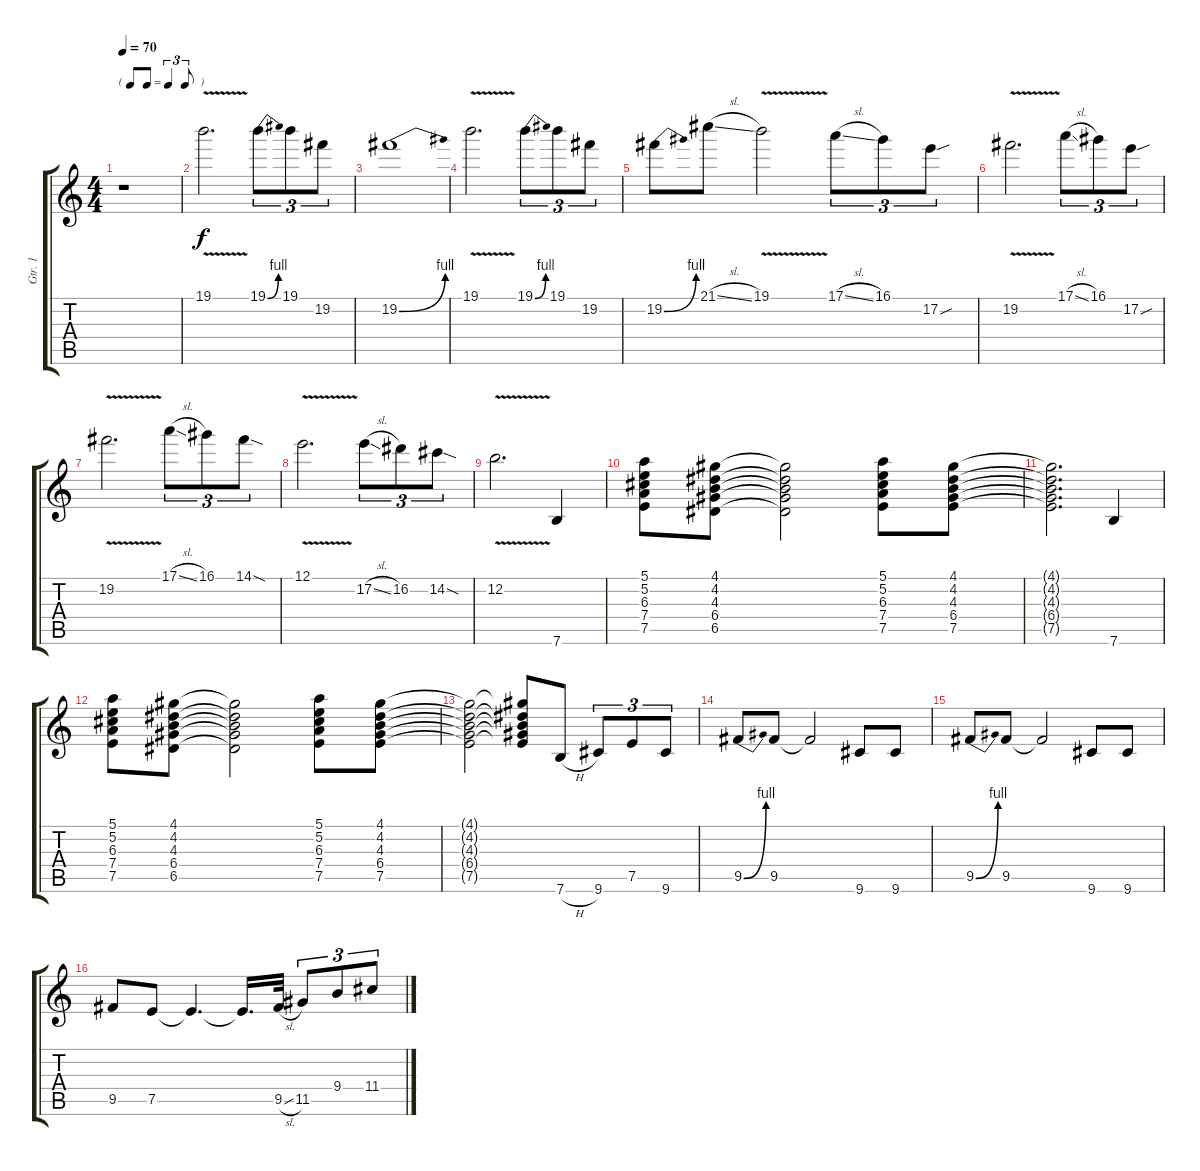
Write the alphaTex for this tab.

\track ("Gtr. 1" "Gtr. 1") {instrument acousticguitarsteel}
\staff {score tabs}
\tuning (E4 B3 G3 D3 A2 E2) {hide}
\ts (4 4)
\tf triplet8th
\tempo 70
\clef g2
\ks c
r.1{dy f} |
19.1{v}.2{d} 19.1{be (bend 0 0 60 4)}.8{tu (3 2)} 19.1.8{tu (3 2)} 19.2.8{tu (3 2)} |
19.2{be (bend 0 0 60 4)}.1 |
19.1{v}.2{d} 19.1{be (bend 0 0 60 4)}.8{tu (3 2)} 19.1.8{tu (3 2)} 19.2.8{tu (3 2)} |
19.2{be (bend 0 0 60 4)}.8 21.1{sl}.8 19.1{v}.2 17.1{sl}.8{tu (3 2)} 16.1.8{tu (3 2)} 17.2{sou}.8{tu (3 2)} |
19.2{v}.2{d} 17.1{sl}.8{tu (3 2)} 16.1.8{tu (3 2)} 17.2{sou}.8{tu (3 2)} |
19.2{v}.2{d} 17.1{sl}.8{tu (3 2)} 16.1.8{tu (3 2)} 14.1{sod}.8{tu (3 2)} |
12.1{v}.2{d} 17.2{sl}.8{tu (3 2)} 16.2.8{tu (3 2)} 14.2{sod}.8{tu (3 2)} |
12.2{v}.2{d} 7.6.4 |
(5.1 5.2 6.3 7.4 7.5).8 (4.1 4.2 4.3 6.4 6.5).8 (4.1{t} 4.2{t} 4.3{t} 6.4{t} 6.5{t}).2 (5.1 5.2 6.3 7.4 7.5).8 (4.1 4.2 4.3 6.4 7.5).8 |
(4.1{t} 4.2{t} 4.3{t} 6.4{t} 7.5{t}).2{d} 7.6.4 |
(5.1 5.2 6.3 7.4 7.5).8 (4.1 4.2 4.3 6.4 6.5).8 (4.1{t} 4.2{t} 4.3{t} 6.4{t} 6.5{t}).2 (5.1 5.2 6.3 7.4 7.5).8 (4.1 4.2 4.3 6.4 7.5).8 |
(4.1{t} 4.2{t} 4.3{t} 6.4{t} 7.5{t}).2 (4.1{t} 4.2{t} 4.3{t} 6.4{t} 7.5{t}).8 7.6{h}.8 9.6.8{tu (3 2)} 7.5.8{tu (3 2)} 9.6.8{tu (3 2)} |
9.5{be (bend 0 0 60 4)}.8 9.5.8 9.5{t}.2 9.6.8 9.6.8 |
9.5{be (bend 0 0 60 4)}.8 9.5.8 9.5{t}.2 9.6.8 9.6.8 |
9.5.8 7.5.8 7.5{t}.4{d} 7.5{t}.16{d} 9.5{sl}.32 11.5.8{tu (3 2)} 9.4.8{tu (3 2)} 11.4.8{tu (3 2)}
